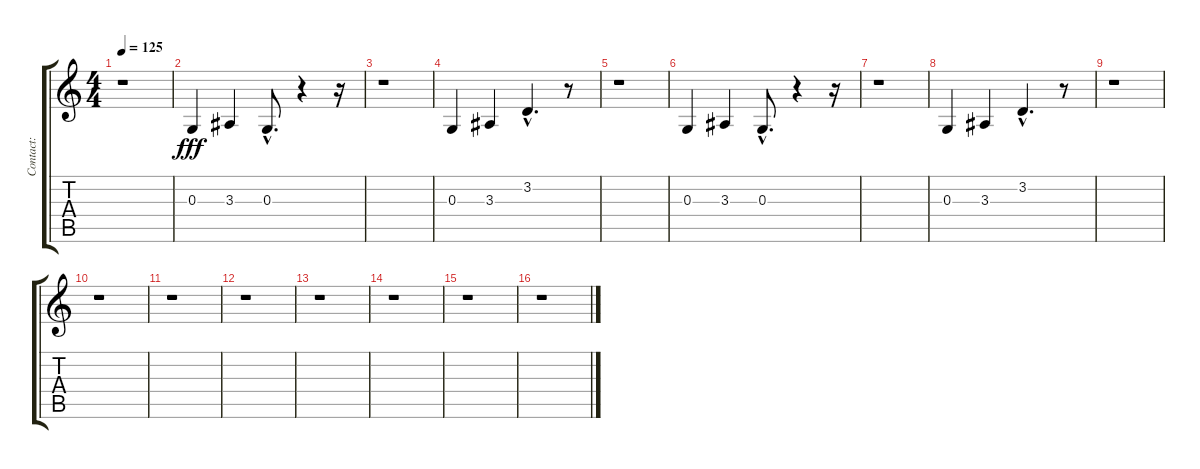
\track ("Contact:" "Contact:") {instrument choiraahs}
\staff {score tabs}
\tuning (E4 B3 G3 D3 A2 E2) {hide}
\ts (4 4)
\tempo 125
\clef g2
\ks c
r.1{dy fff} |
0.3.4 3.3.4 0.3{hac}.8{d} r.4 r.16 |
r.1 |
0.3.4 3.3.4 3.2{hac}.4{d} r.8 |
r.1 |
0.3.4 3.3.4 0.3{hac}.8{d} r.4 r.16 |
r.1 |
0.3.4 3.3.4 3.2{hac}.4{d} r.8 |
r.1 |
r.1 |
r.1 |
r.1 |
r.1 |
r.1 |
r.1 |
r.1
